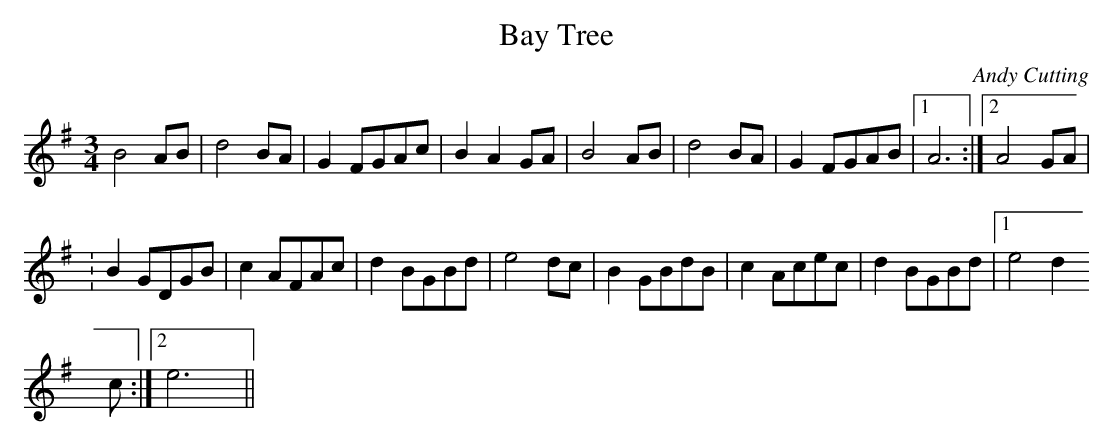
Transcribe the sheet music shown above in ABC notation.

X:1
T:Bay Tree
M:3/4
L:1/4
C:Andy Cutting
K:G
B2A/B/|d2B/A/|GF/G/A/c/|BAG/A/|B2A/B/|d2B/A/|GF/G/A/B/|1A3:|2A2G/A/|
:BG/D/G/B/|cA/F/A/c/|dB/G/B/d/|e2d/c/|BG/B/d/B/|cA/c/e/c/|dB/G/B/d/|1e2d
/c/:|2e3||
